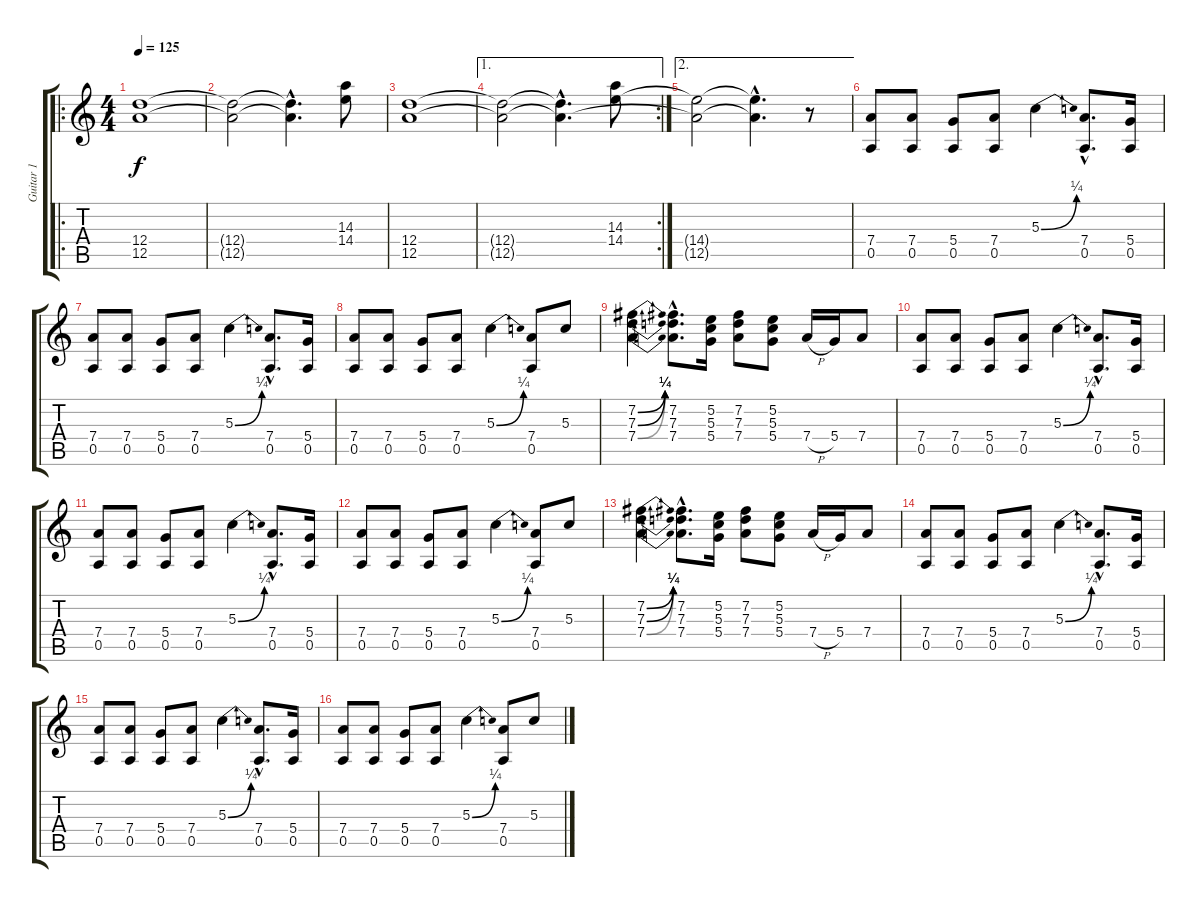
\track ("Guitar 1" "Guitar 1") {instrument overdrivenguitar}
\staff {score tabs}
\tuning (E4 B3 G3 D3 A2 E2) {hide}
\ro
\ts (4 4)
\tempo 125
\clef g2
\ks c
(12.4 12.5).1{dy f} |
(12.4{t} 12.5{t}).2 (12.4{hac t} 12.5{hac t}).4{d} (14.3 14.4).8 |
(12.4 12.5).1 |
\ae 1
\rc 2
(12.4{t} 12.5{t}).2 (12.4{hac t} 12.5{hac t}).4{d} (14.3 14.4).8 |
\ae 2
(14.4{t} 12.5{t}).2 (14.4{hac t} 12.5{hac t}).4{d} r.8 |
(7.4 0.5).8 (7.4 0.5).8 (5.4 0.5).8 (7.4 0.5).8 5.3{be (bend 0 0 60 1)}.4 (7.4{hac} 0.5{hac}).8{d} (5.4 0.5).16 |
(7.4 0.5).8 (7.4 0.5).8 (5.4 0.5).8 (7.4 0.5).8 5.3{be (bend 0 0 60 1)}.4 (7.4{hac} 0.5{hac}).8{d} (5.4 0.5).16 |
(7.4 0.5).8 (7.4 0.5).8 (5.4 0.5).8 (7.4 0.5).8 5.3{be (bend 0 0 60 1)}.4 (7.4 0.5).8 5.3.8 |
(7.2{be (bend 0 0 60 1)} 7.3{be (bend 0 0 60 1)} 7.4{be (bend 0 0 60 1)}).4 (7.2{hac} 7.3{hac} 7.4{hac}).8{d} (5.2 5.3 5.4).16 (7.2 7.3 7.4).8 (5.2 5.3 5.4).8 7.4{h}.16 5.4.16 7.4.8 |
(7.4 0.5).8 (7.4 0.5).8 (5.4 0.5).8 (7.4 0.5).8 5.3{be (bend 0 0 60 1)}.4 (7.4{hac} 0.5{hac}).8{d} (5.4 0.5).16 |
(7.4 0.5).8 (7.4 0.5).8 (5.4 0.5).8 (7.4 0.5).8 5.3{be (bend 0 0 60 1)}.4 (7.4{hac} 0.5{hac}).8{d} (5.4 0.5).16 |
(7.4 0.5).8 (7.4 0.5).8 (5.4 0.5).8 (7.4 0.5).8 5.3{be (bend 0 0 60 1)}.4 (7.4 0.5).8 5.3.8 |
(7.2{be (bend 0 0 60 1)} 7.3{be (bend 0 0 60 1)} 7.4{be (bend 0 0 60 1)}).4 (7.2{hac} 7.3{hac} 7.4{hac}).8{d} (5.2 5.3 5.4).16 (7.2 7.3 7.4).8 (5.2 5.3 5.4).8 7.4{h}.16 5.4.16 7.4.8 |
(7.4 0.5).8 (7.4 0.5).8 (5.4 0.5).8 (7.4 0.5).8 5.3{be (bend 0 0 60 1)}.4 (7.4{hac} 0.5{hac}).8{d} (5.4 0.5).16 |
(7.4 0.5).8 (7.4 0.5).8 (5.4 0.5).8 (7.4 0.5).8 5.3{be (bend 0 0 60 1)}.4 (7.4{hac} 0.5{hac}).8{d} (5.4 0.5).16 |
(7.4 0.5).8 (7.4 0.5).8 (5.4 0.5).8 (7.4 0.5).8 5.3{be (bend 0 0 60 1)}.4 (7.4 0.5).8 5.3.8
